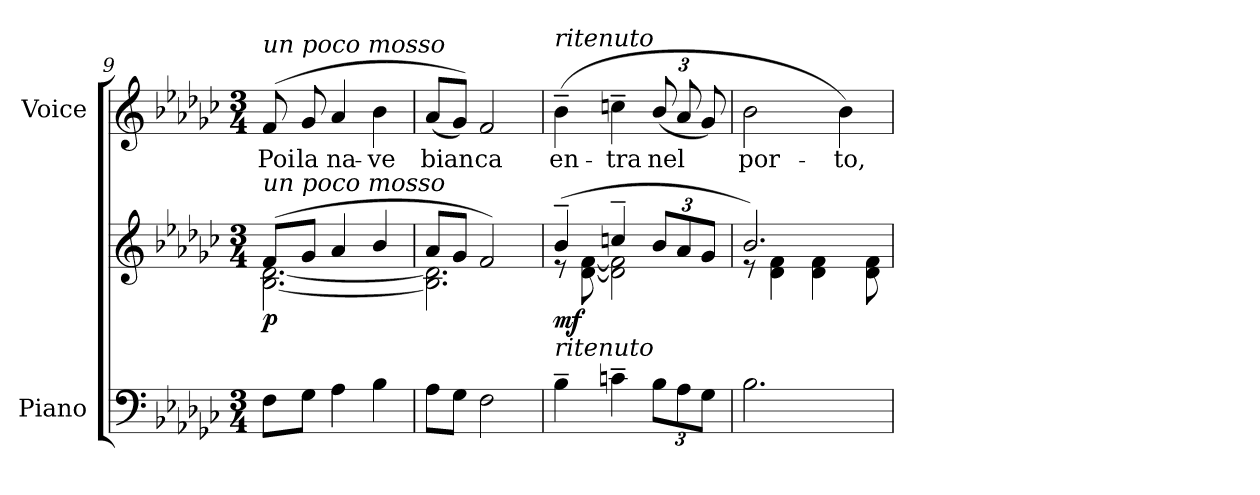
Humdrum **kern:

**kern	**kern	**dynam	**kern	**text
*part2	*part2	*part2	*part1	*part1
*staff3	*staff2	*staff2/3	*staff1	*staff1
*I"Piano	*	*	*I"Voice	*
*I'Pno	*	*	*	*
*clefF4	*clefG2	*	*clefG2	*
*k[b-e-a-d-g-c-]	*k[b-e-a-d-g-c-]	*	*k[b-e-a-d-g-c-]	*
*M3/4	*M3/4	*	*M3/4	*
=9	=9	=9	=9	=9
*	*^	*	*	*
!	!	!	!	!LO:TX:a:i:t=un poco mosso	!
!	!LO:TX:a:i:t=un poco mosso	!	!	!	!
!	!	!	!LO:DY:b	!	!LO:LY:b
8F\L	(8f/L	[2.B-\ [2.d-\	p	(8f/	Poi
!	!	!	!	!	!LO:LY:b
8G-\J	8g-/J	.	.	8g-/	la
!	!	!	!	!	!LO:LY:b
4A-\	4a-/	.	.	4a-/	na-
!	!	!	!	!	!LO:LY:b
4B-\	4b-/	.	.	4b-\	ve
=10	=10	=10	=10	=10	=10
!	!	!	!	!	!LO:LY:b
8A-\L	8a-/L	2.B-\] 2.d-\]	.	(8a-/L	bian
8G-\J	8g-/J	.	.	8g-/J))	.
!	!	!	!	!	!LO:LY:b
2F\	2f/)	.	.	2f/	ca
!!LO:LB:g=z
=11	=11	=11	=11	=11	=11
!	!	!	!	!LO:TX:a:i:t=ritenuto	!
!LO:TX:a:i:t=ritenuto	!	!	!	!	!
!	!	!	!LO:DY:b	!	!LO:LY:b
4B-~\	(4b-~/	8r	mf	(4b-~\	en-
.	.	[8d-\ [8f\	.	.	.
!	!	!	!	!	!LO:LY:b
4cn~\	4ccn~/	2d-\] 2f\]	.	4ccn~\	tra
*Xbrackettup	*Xbrackettup	*	*	*Xbrackettup	*
!	!	!	!	!	!LO:LY:b
12B-\L	12b-/L	.	.	(12b-/	nel
12A-\	12a-/	.	.	12a-/	.
12G-\J	12g-/J	.	.	12g-/)	.
=12	=12	=12	=12	=12	=12
!	!	!	!	!	!LO:LY:b
2.B-\	2.b-/)	8r	.	2b-\	por-
.	.	4d-\ 4f\	.	.	.
.	.	4d-\ 4f\	.	.	.
!	!	!	!	!	!LO:LY:b
.	.	.	.	4b-\)	to,
.	.	8d-\ 8f\	.	.	.
*	*v	*v	*	*	*
=	=	=	=	=
*-	*-	*-	*-	*-
